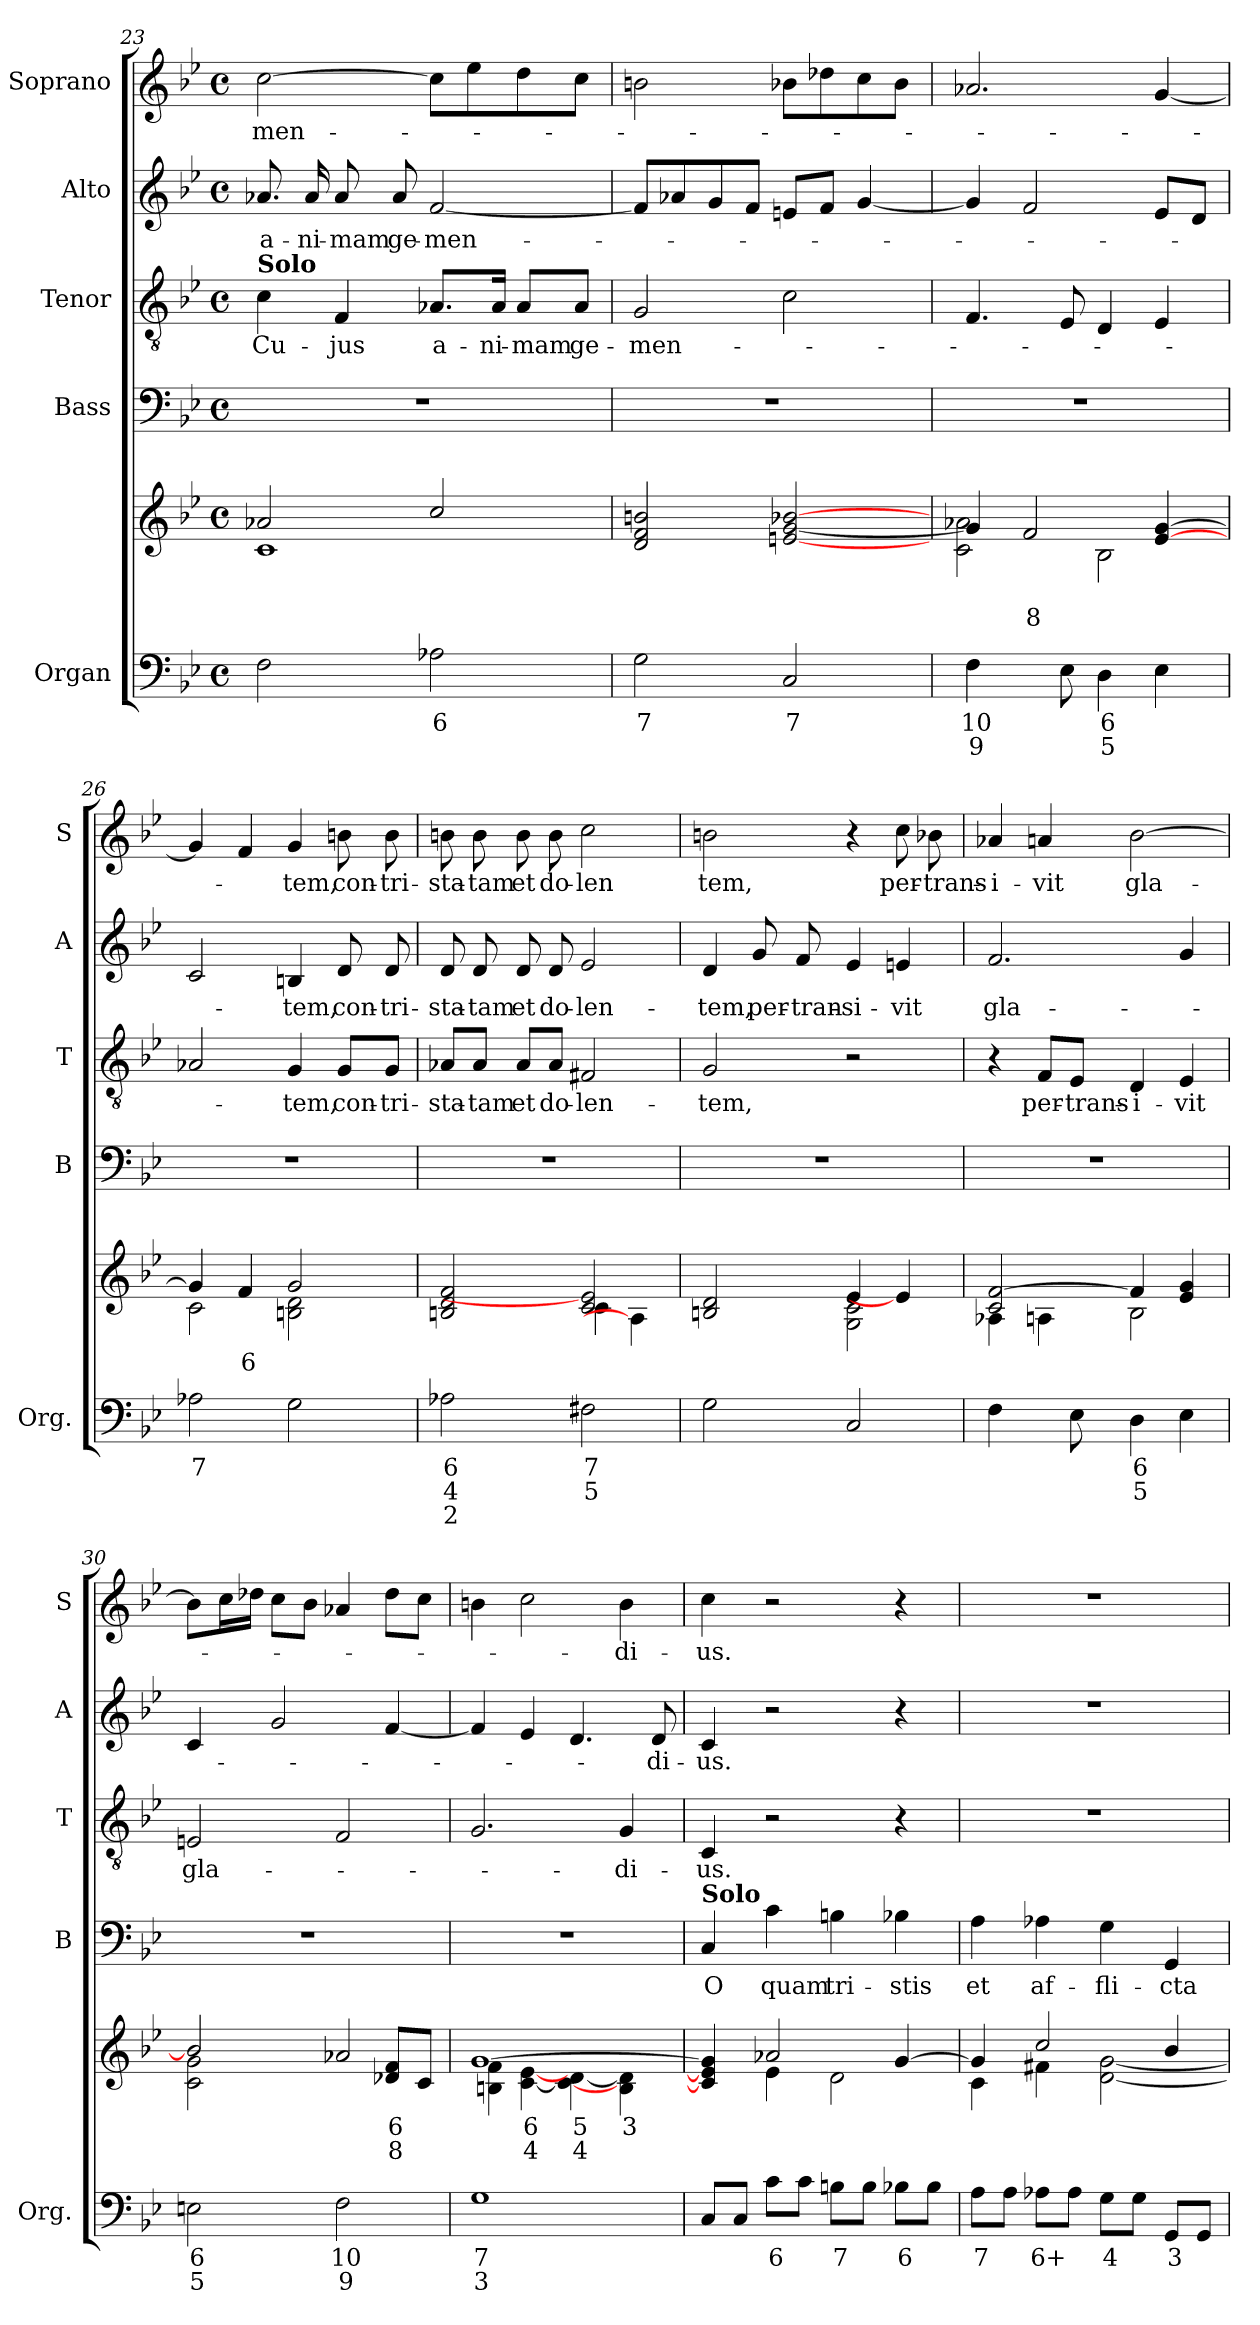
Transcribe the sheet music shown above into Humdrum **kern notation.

**kern	**text	**text	**text	**kern	**text	**text	**kern	**text	**kern	**text	**kern	**text	**kern	**text
*part5	*part5	*part5	*part5	*part5	*part5	*part5	*part4	*part4	*part3	*part3	*part2	*part2	*part1	*part1
*staff6	*staff6	*staff6	*staff6	*staff5	*staff5	*staff5	*staff4	*staff4	*staff3	*staff3	*staff2	*staff2	*staff1	*staff1
*I"Organ	*	*	*	*	*	*	*I"Bass	*	*I"Tenor	*	*I"Alto	*	*I"Soprano	*
*I'Org.	*	*	*	*	*	*	*I'B	*	*I'T	*	*I'A	*	*I'S	*
*clefF4	*	*	*	*clefG2	*	*	*clefF4	*	*clefGv2	*	*clefG2	*	*clefG2	*
*k[b-e-]	*	*	*	*k[b-e-]	*	*	*k[b-e-]	*	*k[b-e-]	*	*k[b-e-]	*	*k[b-e-]	*
*M4/4	*	*	*	*M4/4	*	*	*M4/4	*	*M4/4	*	*M4/4	*	*M4/4	*
*met(c)	*	*	*	*met(c)	*	*	*met(c)	*	*met(c)	*	*met(c)	*	*met(c)	*
=23	=23	=23	=23	=23	=23	=23	=23	=23	=23	=23	=23	=23	=23	=23
*	*	*	*	*^	*	*	*	*	*	*	*	*	*	*
!	!	!	!	!	!	!	!	!	!	!LO:TX:a:B:t=Solo	!	!	!	!	!
!	!	!	!	!	!	!	!	!	!	!	!LO:LY:b	!	!LO:LY:b	!	!LO:LY:b
2F	.	.	.	2a-X	1c	.	.	1r	.	4c\	Cu-	8.a-X/	a-	[2cc\	-men-
!	!	!	!	!	!	!	!	!	!	!	!	!	!LO:LY:b	!	!
.	.	.	.	.	.	.	.	.	.	.	.	16a-/	-ni-	.	.
!	!	!	!	!	!	!	!	!	!	!	!LO:LY:b	!	!LO:LY:b	!	!
.	.	.	.	.	.	.	.	.	.	4F/	-jus	8a-/	-mam	.	.
!	!	!	!	!	!	!	!	!	!	!	!	!	!LO:LY:b	!	!
.	.	.	.	.	.	.	.	.	.	.	.	8a-/	ge-	.	.
!	!	!	!	!	!	!	!	!	!	!	!LO:LY:b	!	!LO:LY:b	!	!
2A-X	6	.	.	2cc	.	.	.	.	.	8.A-X/L	a-	[2f/	-men-	8cc\L]	.
.	.	.	.	.	.	.	.	.	.	.	.	.	.	8ee-\	.
!	!	!	!	!	!	!	!	!	!	!	!LO:LY:b	!	!	!	!
.	.	.	.	.	.	.	.	.	.	16A-/Jk	-ni-	.	.	.	.
!	!	!	!	!	!	!	!	!	!	!	!LO:LY:b	!	!	!	!
.	.	.	.	.	.	.	.	.	.	8A-/L	-mam	.	.	8dd\	.
!	!	!	!	!	!	!	!	!	!	!	!LO:LY:b	!	!	!	!
.	.	.	.	.	.	.	.	.	.	8A-/J	ge-	.	.	8cc\J	.
*	*	*	*	*v	*v	*	*	*	*	*	*	*	*	*	*
=24	=24	=24	=24	=24	=24	=24	=24	=24	=24	=24	=24	=24	=24	=24
!	!	!	!	!	!	!	!	!	!	!LO:LY:b	!	!	!	!
2G	7	.	.	2d 2f 2bn	.	.	1r	.	2G/	-men-	8f/L]	.	2bn\	.
.	.	.	.	.	.	.	.	.	.	.	8a-X/	.	.	.
.	.	.	.	.	.	.	.	.	.	.	8g/	.	.	.
.	.	.	.	.	.	.	.	.	.	.	8f/J	.	.	.
2C	7	.	.	[2enj [2g [2b-X	.	.	.	.	2c\	.	8en/L	.	8b-X\L	.
.	.	.	.	.	.	.	.	.	.	.	8f/J	.	8dd-X\	.
.	.	.	.	.	.	.	.	.	.	.	[4g/	.	8cc\	.
.	.	.	.	.	.	.	.	.	.	.	.	.	8b-\J	.
!!LO:LB:g=z
=25	=25	=25	=25	=25	=25	=25	=25	=25	=25	=25	=25	=25	=25	=25
!LO:N:vis=4	!	!	!	!	!	!	!	!	!	!	!	!	!	!
*	*	*	*	*^	*	*	*	*	*	*	*	*	*	*
4.F	10	9	.	4g]	2c 2a-X	.	.	1r	.	4.F/	.	4g/]	.	2.a-X/	.
.	.	.	.	2f	.	.	8	.	.	.	.	2f/	.	.	.
8E-	.	.	.	.	.	.	.	.	.	8E-/	.	.	.	.	.
4D	6	5	.	.	2B-	.	.	.	.	4D/	.	.	.	.	.
4E-	.	.	.	[4e- [4g	.	.	.	.	.	4E-/	.	8e-/L	.	[4g/	.
.	.	.	.	.	.	.	.	.	.	.	.	8d/J	.	.	.
=26	=26	=26	=26	=26	=26	=26	=26	=26	=26	=26	=26	=26	=26	=26	=26
2A-X	7	.	.	4g]	2c	.	.	1r	.	2A-X/	.	2c/	.	4g/]	.
.	.	.	.	4f	.	6	.	.	.	.	.	.	.	4f/	.
!	!	!	!	!	!	!	!	!	!	!	!LO:LY:b	!	!LO:LY:b	!	!LO:LY:b
2G	.	.	.	2g	2Bn 2d	.	.	.	.	4G/	-tem,	4Bn/	-tem,	4g/	-tem,
!	!	!	!	!	!	!	!	!	!	!	!LO:LY:b	!	!LO:LY:b	!	!LO:LY:b
.	.	.	.	.	.	.	.	.	.	8G/L	con-	8d/	con-	8bn\	con-
!	!	!	!	!	!	!	!	!	!	!	!LO:LY:b	!	!LO:LY:b	!	!LO:LY:b
.	.	.	.	.	.	.	.	.	.	8G/J	-tri-	8d/	-tri-	8b\	-tri-
=27	=27	=27	=27	=27	=27	=27	=27	=27	=27	=27	=27	=27	=27	=27	=27
!	!	!	!	!	!	!	!	!	!	!	!LO:LY:b	!	!LO:LY:b	!	!LO:LY:b
2A-X	6	4	2	2Bn 2d 2f	2ryy	.	.	1r	.	8A-X/L	-sta-	8d/	-sta-	8bn\	-sta-
!	!	!	!	!	!	!	!	!	!	!	!LO:LY:b	!	!LO:LY:b	!	!LO:LY:b
.	.	.	.	.	.	.	.	.	.	8A-/J	-tam	8d/	-tam	8b\	-tam
!	!	!	!	!	!	!	!	!	!	!	!LO:LY:b	!	!LO:LY:b	!	!LO:LY:b
.	.	.	.	.	.	.	.	.	.	8A-/L	et	8d/	et	8b\	et
!	!	!	!	!	!	!	!	!	!	!	!LO:LY:b	!	!LO:LY:b	!	!LO:LY:b
.	.	.	.	.	.	.	.	.	.	8A-/J	do-	8d/	do-	8b\	do-
!	!	!	!	!	!	!	!	!	!	!	!LO:LY:b	!	!LO:LY:b	!	!LO:LY:b
2F#X	7	5	.	2c 2e-]	4c	.	.	.	.	2F#X/	-len-	2e-/	-len-	2cc\	-len
.	.	.	.	.	4Anj]	.	.	.	.	.	.	.	.	.	.
=28	=28	=28	=28	=28	=28	=28	=28	=28	=28	=28	=28	=28	=28	=28	=28
!	!	!	!	!	!	!	!	!	!	!	!LO:LY:b	!	!LO:LY:b	!	!LO:LY:b
2G	.	.	.	2Bn 2d	2ryy	.	.	1r	.	2G/	-tem,	4d/	-tem,	2bn\	-tem,
!	!	!	!	!	!	!	!	!	!	!	!	!	!LO:LY:b	!	!
.	.	.	.	.	.	.	.	.	.	.	.	8g/	per-	.	.
!	!	!	!	!	!	!	!	!	!	!	!	!	!LO:LY:b	!	!
.	.	.	.	.	.	.	.	.	.	.	.	8f/	-tran-	.	.
!	!	!	!	!	!	!	!	!	!	!	!	!	!LO:LY:b	!	!
2C	.	.	.	4e-	2G 2c	.	.	.	.	2r	.	4e-/	-si-	4r	.
!	!	!	!	!	!	!	!	!	!	!	!	!	!LO:LY:b	!	!LO:LY:b
.	.	.	.	4e]	.	.	.	.	.	.	.	4en/	-vit	8cc\	per-
!	!	!	!	!	!	!	!	!	!	!	!	!	!	!	!LO:LY:b
.	.	.	.	.	.	.	.	.	.	.	.	.	.	8b-X\	-trans-
!!LO:LB:g=z
=29	=29	=29	=29	=29	=29	=29	=29	=29	=29	=29	=29	=29	=29	=29	=29
!LO:N:vis=4	!	!	!	!	!	!	!	!	!	!	!	!	!LO:LY:b	!	!LO:LY:b
4.F	.	.	.	2c [2f	4A-X	.	.	1r	.	4r	.	2.f/	gla-	4a-X/	-i-
!	!	!	!	!	!	!	!	!	!	!	!LO:LY:b	!	!	!	!LO:LY:b
.	.	.	.	.	4An	.	.	.	.	8F/L	per-	.	.	4an/	-vit
!	!	!	!	!	!	!	!	!	!	!	!LO:LY:b	!	!	!	!
8E-	.	.	.	.	.	.	.	.	.	8E-/J	-trans-	.	.	.	.
!	!	!	!	!	!	!	!	!	!	!	!LO:LY:b	!	!	!	!LO:LY:b
4D	6	5	.	4f]	2B-	.	.	.	.	4D/	-i-	.	.	[2b-\	gla-
!	!	!	!	!	!	!	!	!	!	!	!LO:LY:b	!	!	!	!
4E-	.	.	.	4e- 4g	.	.	.	.	.	4E-/	-vit	4g/	.	.	.
=30	=30	=30	=30	=30	=30	=30	=30	=30	=30	=30	=30	=30	=30	=30	=30
!	!	!	!	!	!LO:N:vis=2	!	!	!	!	!	!LO:LY:b	!	!	!	!
2Enj	6	5	.	2b-]	2.c 2.g	.	.	1r	.	2En/	gla-	4c/	.	8b-\L]	.
.	.	.	.	.	.	.	.	.	.	.	.	.	.	16cc\L	.
.	.	.	.	.	.	.	.	.	.	.	.	.	.	16dd-X\JJ	.
.	.	.	.	.	.	.	.	.	.	.	.	2g/	.	8cc\L	.
.	.	.	.	.	.	.	.	.	.	.	.	.	.	8b-\J	.
2F	10	9	.	2a-X	.	.	.	.	.	2F/	.	.	.	4a-X/	.
.	.	.	.	.	8d-X/ 8f/L	6	8	.	.	.	.	[4f/	.	8dd-\L	.
.	.	.	.	.	8c/J	.	.	.	.	.	.	.	.	8cc\J	.
=31	=31	=31	=31	=31	=31	=31	=31	=31	=31	=31	=31	=31	=31	=31	=31
1G	7	3	.	[1g	4Bn 4f	.	.	1r	.	2.G/	.	4f/]	.	4bn\	.
.	.	.	.	.	[4c [4e-	6	4	.	.	.	.	4e-/	.	2cc\	.
.	.	.	.	.	4c_ [4d	5	4	.	.	.	.	4.d/	.	.	.
!	!	!	!	!	!	!	!	!	!	!	!LO:LY:b	!	!	!	!LO:LY:b
.	.	.	.	.	4B 4d]	3	.	.	.	4G/	-di-	.	.	4b\	-di-
!	!	!	!	!	!	!	!	!	!	!	!	!	!LO:LY:b	!	!
.	.	.	.	.	.	.	.	.	.	.	.	8d/	-di-	.	.
=32	=32	=32	=32	=32	=32	=32	=32	=32	=32	=32	=32	=32	=32	=32	=32
!	!	!	!	!	!	!	!	!LO:TX:a:B:t=Solo	!	!	!	!	!	!	!
!	!	!	!	!	!	!	!	!	!LO:LY:b	!	!LO:LY:b	!	!LO:LY:b	!	!LO:LY:b
8C/L	.	.	.	4c] 4e-] 4g]	4ryy	.	.	4C/	O	4C/	-us.	4c/	-us.	4cc\	-us.
8C/J	.	.	.	.	.	.	.	.	.	.	.	.	.	.	.
!	!	!	!	!	!	!	!	!	!LO:LY:b	!	!	!	!	!	!
8c\L	6	.	.	2a-X	4e-	.	.	4c\	quam	2r	.	2r	.	2r	.
8c\J	.	.	.	.	.	.	.	.	.	.	.	.	.	.	.
!	!	!	!	!	!	!	!	!	!LO:LY:b	!	!	!	!	!	!
8Bn\L	7	.	.	.	2d	.	.	4Bn\	tri-	.	.	.	.	.	.
8B\J	.	.	.	.	.	.	.	.	.	.	.	.	.	.	.
!	!	!	!	!	!	!	!	!	!LO:LY:b	!	!	!	!	!	!
8B-X\L	6	.	.	[4g	.	.	.	4B-X\	-stis	4r	.	4r	.	4r	.
8B-\J	.	.	.	.	.	.	.	.	.	.	.	.	.	.	.
!!LO:LB:g=z
=33	=33	=33	=33	=33	=33	=33	=33	=33	=33	=33	=33	=33	=33	=33	=33
!	!	!	!	!	!	!	!	!	!LO:LY:b	!	!	!	!	!	!
8A\L	7	.	.	4g]	4c	.	.	4A\	et	1r	.	1r	.	1r	.
8A\J	.	.	.	.	.	.	.	.	.	.	.	.	.	.	.
!	!	!	!	!	!	!	!	!	!LO:LY:b	!	!	!	!	!	!
8A-X\L	6+	.	.	2cc	4f#X	.	.	4A-X\	af-	.	.	.	.	.	.
8A-\J	.	.	.	.	.	.	.	.	.	.	.	.	.	.	.
!	!	!	!	!	!	!	!	!	!LO:LY:b	!	!	!	!	!	!
8G\L	4	.	.	.	[2d [2g	.	.	4G\	-fli-	.	.	.	.	.	.
8G\J	.	.	.	.	.	.	.	.	.	.	.	.	.	.	.
!	!	!	!	!	!	!	!	!	!LO:LY:b	!	!	!	!	!	!
8GG/L	3	.	.	4b-	.	.	.	4GG/	-cta	.	.	.	.	.	.
8GG/J	.	.	.	.	.	.	.	.	.	.	.	.	.	.	.
*	*	*	*	*v	*v	*	*	*	*	*	*	*	*	*	*
=	=	=	=	=	=	=	=	=	=	=	=	=	=	=
*-	*-	*-	*-	*-	*-	*-	*-	*-	*-	*-	*-	*-	*-	*-
